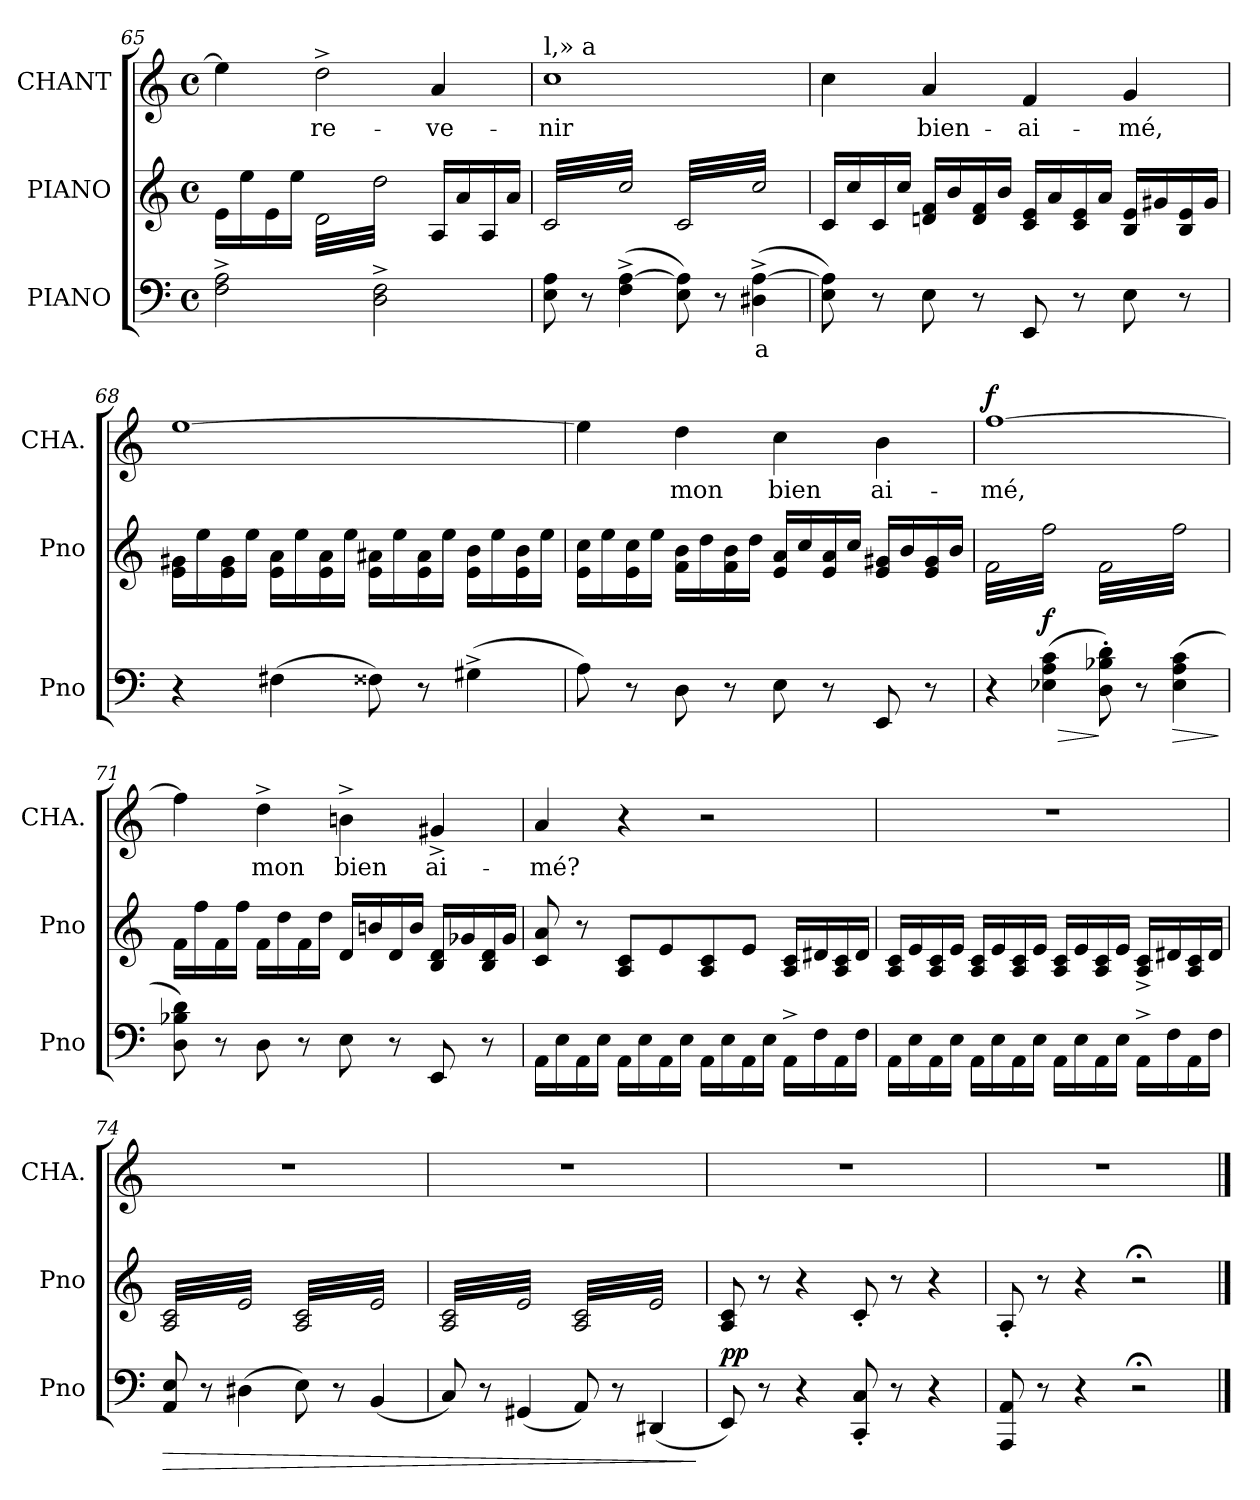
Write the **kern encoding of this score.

**kern	**text	**dynam	**kern	**kern	**text	**dynam
*part3	*part3	*part3	*part2	*part1	*part1	*part1
*staff3	*staff3	*staff3	*staff2	*staff1	*staff1	*staff1
*I"PIANO	*	*	*I"PIANO	*I"CHANT	*	*
*I'Pno	*	*	*I'Pno	*I'CHA.	*	*
!!LO:LB:g=z
*clefF4	*	*	*clefG2	*clefG2	*	*
*k[]	*	*	*k[]	*k[]	*	*
*M4/4	*	*	*M4/4	*M4/4	*	*
*met(c)	*	*	*met(c)	*met(c)	*	*
=65	=65	=65	=65	=65	=65	=65
2F\^ 2A\^	.	.	16e\LL	4ee\]	.	.
.	.	.	16ee\	.	.	.
.	.	.	16e\	.	.	.
.	.	.	16ee\JJ	.	.	.
!	!	!	!	!	!LO:LY:b	!
*	*	*	*tremolo	*	*	*
.	.	.	32d\LLL	2dd^\	re-	.
.	.	.	32dd\	.	.	.
.	.	.	32d\	.	.	.
.	.	.	32dd\	.	.	.
.	.	.	32d\	.	.	.
.	.	.	32dd\	.	.	.
.	.	.	32d\	.	.	.
.	.	.	32dd\	.	.	.
2D\^ 2F\^	.	.	32d\	.	.	.
.	.	.	32dd\	.	.	.
.	.	.	32d\	.	.	.
.	.	.	32dd\	.	.	.
.	.	.	32d\	.	.	.
.	.	.	32dd\	.	.	.
.	.	.	32d\	.	.	.
.	.	.	32dd\JJJ	.	.	.
*	*	*	*Xtremolo	*	*	*
!	!	!	!	!	!LO:LY:b	!
.	.	.	16A/LL	4a/	-ve-	.
.	.	.	.	.	.	.
.	.	.	16a/	.	.	.
.	.	.	.	.	.	.
.	.	.	16A/	.	.	.
.	.	.	.	.	.	.
.	.	.	16a/JJ	.	.	.
.	.	.	.	.	.	.
=66	=66	=66	=66	=66	=66	=66
!	!	!	!	!LO:TX:a:t=l,» a	!	!
!	!	!	!	!	!LO:LY:b	!
*	*	*	*tremolo	*	*	*
8E\ 8A\	.	.	32c/LLL	1cc	-nir	.
.	.	.	32cc\	.	.	.
.	.	.	32c/	.	.	.
.	.	.	32cc\	.	.	.
8r	.	.	32c/	.	.	.
.	.	.	32cc\	.	.	.
.	.	.	32c/	.	.	.
.	.	.	32cc\	.	.	.
(<4F\^ [4A\^	.	.	32c/	.	.	.
.	.	.	32cc\	.	.	.
.	.	.	32c/	.	.	.
.	.	.	32cc\	.	.	.
.	.	.	32c/	.	.	.
.	.	.	32cc\	.	.	.
.	.	.	32c/	.	.	.
.	.	.	32cc\JJJ	.	.	.
8E\ 8A\])	.	.	32c/LLL	.	.	.
.	.	.	32cc\	.	.	.
.	.	.	32c/	.	.	.
.	.	.	32cc\	.	.	.
8r	.	.	32c/	.	.	.
.	.	.	32cc\	.	.	.
.	.	.	32c/	.	.	.
.	.	.	32cc\	.	.	.
!	!LO:LY:b	!	!	!	!	!
(<4D#X\^ [4A\^	a	.	32c/	.	.	.
.	.	.	32cc\	.	.	.
.	.	.	32c/	.	.	.
.	.	.	32cc\	.	.	.
.	.	.	32c/	.	.	.
.	.	.	32cc\	.	.	.
.	.	.	32c/	.	.	.
.	.	.	32cc\JJJ	.	.	.
*	*	*	*Xtremolo	*	*	*
=67	=67	=67	=67	=67	=67	=67
8E\ 8A\])	.	.	16c/LL	4cc\	.	.
.	.	.	.	.	.	.
.	.	.	16cc/	.	.	.
.	.	.	.	.	.	.
8r	.	.	16c/	.	.	.
.	.	.	.	.	.	.
.	.	.	16cc/JJ	.	.	.
.	.	.	.	.	.	.
!	!	!	!	!	!LO:LY:b	!
8E\	.	.	16dn/ 16f/LL	4a/	bien-	.
.	.	.	16b/	.	.	.
8r	.	.	16d/ 16f/	.	.	.
.	.	.	16b/JJ	.	.	.
!	!	!	!	!	!LO:LY:b	!
8EE/	.	.	16c/ 16e/LL	4f/	-ai-	.
.	.	.	16a/	.	.	.
8r	.	.	16c/ 16e/	.	.	.
.	.	.	16a/JJ	.	.	.
!	!	!	!	!	!LO:LY:b	!
8E\	.	.	16B/ 16e/LL	4g/	-mé,	.
.	.	.	16g#X/	.	.	.
8r	.	.	16B/ 16e/	.	.	.
.	.	.	16g#/JJ	.	.	.
=68	=68	=68	=68	=68	=68	=68
4r	.	.	16e\ 16g#X\LL	[1ee	.	.
.	.	.	16ee\	.	.	.
.	.	.	16e\ 16g#\	.	.	.
.	.	.	16ee\JJ	.	.	.
(>4F#X\	.	.	16e\ 16a\LL	.	.	.
.	.	.	16ee\	.	.	.
.	.	.	16e\ 16a\	.	.	.
.	.	.	16ee\JJ	.	.	.
8F##X\)	.	.	16e\ 16a#X\LL	.	.	.
.	.	.	16ee\	.	.	.
8r	.	.	16e\ 16a#\	.	.	.
.	.	.	16ee\JJ	.	.	.
(>4G#X^\	.	.	16e\ 16b\LL	.	.	.
.	.	.	16ee\	.	.	.
.	.	.	16e\ 16b\	.	.	.
.	.	.	16ee\JJ	.	.	.
!!LO:LB:g=z
=69	=69	=69	=69	=69	=69	=69
8A\)	.	.	16e\ 16cc\LL	4ee\]	.	.
.	.	.	16ee\	.	.	.
8r	.	.	16e\ 16cc\	.	.	.
.	.	.	16ee\JJ	.	.	.
!	!	!	!	!	!LO:LY:b	!
8D\	.	.	16f\ 16b\LL	4dd\	mon	.
.	.	.	16dd\	.	.	.
8r	.	.	16f\ 16b\	.	.	.
.	.	.	16dd\JJ	.	.	.
!	!	!	!	!	!LO:LY:b	!
8E\	.	.	16e/ 16a/LL	4cc\	bien	.
.	.	.	16cc/	.	.	.
8r	.	.	16e/ 16a/	.	.	.
.	.	.	16cc/JJ	.	.	.
!	!	!	!	!	!LO:LY:b	!
8EE/	.	.	16e/ 16g#X/LL	4b\	ai-	.
.	.	.	16b/	.	.	.
8r	.	.	16e/ 16g#/	.	.	.
.	.	.	16b/JJ	.	.	.
=70	=70	=70	=70	=70	=70	=70
!	!	!	!	!	!LO:LY:b	!LO:DY:a
*	*	*	*tremolo	*	*	*
4r	.	.	32f\LLL	[1ff	-mé,	f
.	.	.	32ff\	.	.	.
.	.	.	32f\	.	.	.
.	.	.	32ff\	.	.	.
.	.	.	32f\	.	.	.
.	.	.	32ff\	.	.	.
.	.	.	32f\	.	.	.
.	.	.	32ff\	.	.	.
!	!	!LO:HP:b	!	!	!	!
!	!	!LO:DY:n=1:a	!	!	!	!
(>4E-X\ 4A\ 4c\	.	> f	32f\	.	.	.
.	.	.	32ff\	.	.	.
.	.	.	32f\	.	.	.
.	.	.	32ff\	.	.	.
.	.	.	32f\	.	.	.
.	.	.	32ff\	.	.	.
.	.	.	32f\	.	.	.
.	.	.	32ff\JJJ	.	.	.
8D\' 8B-X\' 8d\')	.	]	32f\LLL	.	.	.
.	.	.	32ff\	.	.	.
.	.	.	32f\	.	.	.
.	.	.	32ff\	.	.	.
8r	.	.	32f\	.	.	.
.	.	.	32ff\	.	.	.
.	.	.	32f\	.	.	.
.	.	.	32ff\	.	.	.
!	!	!LO:HP:b	!	!	!	!
(>4E-\ 4A\ 4c\	.	>	32f\	.	.	.
.	.	.	32ff\	.	.	.
.	.	.	32f\	.	.	.
.	.	.	32ff\	.	.	.
.	.	.	32f\	.	.	.
.	.	.	32ff\	.	.	.
.	.	.	32f\	.	.	.
.	.	.	32ff\JJJ	.	.	.
*	*	*	*Xtremolo	*	*	*
.	.	]	.	.	.	.
=71	=71	=71	=71	=71	=71	=71
8D\ 8B-X\ 8d\)	.	.	16f\LL	4ff\]	.	.
.	.	.	.	.	.	.
.	.	.	16ff\	.	.	.
.	.	.	.	.	.	.
8r	.	.	16f\	.	.	.
.	.	.	.	.	.	.
.	.	.	16ff\JJ	.	.	.
.	.	.	.	.	.	.
!	!	!	!	!	!LO:LY:b	!
8D\	.	.	16f\LL	4dd^\	mon	.
.	.	.	16dd\	.	.	.
8r	.	.	16f\	.	.	.
.	.	.	16dd\JJ	.	.	.
!	!	!	!	!	!LO:LY:b	!
8E\	.	.	16d/LL	4bn^\	bien	.
.	.	.	16bn/	.	.	.
8r	.	.	16d/	.	.	.
.	.	.	16b/JJ	.	.	.
!	!	!	!	!	!LO:LY:b	!
8EE/	.	.	16B/ 16d/LL	4g#X^/	ai-	.
.	.	.	16g-X/	.	.	.
8r	.	.	16B/ 16d/	.	.	.
.	.	.	16g-/JJ	.	.	.
!!LO:LB:g=z
=72	=72	=72	=72	=72	=72	=72
!	!	!	!	!	!LO:LY:b	!
16AA\LL	.	.	8c/ 8a/	4a/	-mé?	.
16E\	.	.	.	.	.	.
16AA\	.	.	8r	.	.	.
16E\JJ	.	.	.	.	.	.
16AA\LL	.	.	8A/ 8c/L	4r	.	.
16E\	.	.	.	.	.	.
16AA\	.	.	8e/	.	.	.
16E\JJ	.	.	.	.	.	.
16AA\LL	.	.	8A/ 8c/	2r	.	.
16E\	.	.	.	.	.	.
16AA\	.	.	8e/J	.	.	.
16E\JJ	.	.	.	.	.	.
16AA^\LL	.	.	16A/ 16c/LL	.	.	.
16F\	.	.	16d#X/	.	.	.
16AA\	.	.	16A/ 16c/	.	.	.
16F\JJ	.	.	16d#/JJ	.	.	.
=73	=73	=73	=73	=73	=73	=73
16AA\LL	.	.	16A/ 16c/LL	1r	.	.
16E\	.	.	16e/	.	.	.
16AA\	.	.	16A/ 16c/	.	.	.
16E\JJ	.	.	16e/JJ	.	.	.
16AA\LL	.	.	16A/ 16c/LL	.	.	.
16E\	.	.	16e/	.	.	.
16AA\	.	.	16A/ 16c/	.	.	.
16E\JJ	.	.	16e/JJ	.	.	.
16AA\LL	.	.	16A/ 16c/LL	.	.	.
16E\	.	.	16e/	.	.	.
16AA\	.	.	16A/ 16c/	.	.	.
16E\JJ	.	.	16e/JJ	.	.	.
16AA^\LL	.	.	16A/^ 16c/^LL	.	.	.
16F\	.	.	16d#X/	.	.	.
16AA\	.	.	16A/ 16c/	.	.	.
16F\JJ	.	.	16d#/JJ	.	.	.
=74	=74	=74	=74	=74	=74	=74
!	!	!LO:HP:b	!	!	!	!
*	*	*	*tremolo	*	*	*
8AA/ 8E/	.	>	32A/ 32c/LLL	1r	.	.
.	.	.	32e/	.	.	.
.	.	.	32A/ 32c/	.	.	.
.	.	.	32e/	.	.	.
8r	.	.	32A/ 32c/	.	.	.
.	.	.	32e/	.	.	.
.	.	.	32A/ 32c/	.	.	.
.	.	.	32e/	.	.	.
(>4D#X\	.	.	32A/ 32c/	.	.	.
.	.	.	32e/	.	.	.
.	.	.	32A/ 32c/	.	.	.
.	.	.	32e/	.	.	.
.	.	.	32A/ 32c/	.	.	.
.	.	.	32e/	.	.	.
.	.	.	32A/ 32c/	.	.	.
.	.	.	32e/JJJ	.	.	.
8E\)	.	.	32A/ 32c/LLL	.	.	.
.	.	.	32e/	.	.	.
.	.	.	32A/ 32c/	.	.	.
.	.	.	32e/	.	.	.
8r	.	.	32A/ 32c/	.	.	.
.	.	.	32e/	.	.	.
.	.	.	32A/ 32c/	.	.	.
.	.	.	32e/	.	.	.
(<4BB/	.	.	32A/ 32c/	.	.	.
.	.	.	32e/	.	.	.
.	.	.	32A/ 32c/	.	.	.
.	.	.	32e/	.	.	.
.	.	.	32A/ 32c/	.	.	.
.	.	.	32e/	.	.	.
.	.	.	32A/ 32c/	.	.	.
.	.	.	32e/JJJ	.	.	.
=75	=75	=75	=75	=75	=75	=75
8C/)	.	.	32A/ 32c/LLL	1r	.	.
.	.	.	32e/	.	.	.
.	.	.	32A/ 32c/	.	.	.
.	.	.	32e/	.	.	.
8r	.	.	32A/ 32c/	.	.	.
.	.	.	32e/	.	.	.
.	.	.	32A/ 32c/	.	.	.
.	.	.	32e/	.	.	.
(<4GG#X/	.	.	32A/ 32c/	.	.	.
.	.	.	32e/	.	.	.
.	.	.	32A/ 32c/	.	.	.
.	.	.	32e/	.	.	.
.	.	.	32A/ 32c/	.	.	.
.	.	.	32e/	.	.	.
.	.	.	32A/ 32c/	.	.	.
.	.	.	32e/JJJ	.	.	.
8AA/)	.	.	32A/ 32c/LLL	.	.	.
.	.	.	32e/	.	.	.
.	.	.	32A/ 32c/	.	.	.
.	.	.	32e/	.	.	.
8r	.	.	32A/ 32c/	.	.	.
.	.	.	32e/	.	.	.
.	.	.	32A/ 32c/	.	.	.
.	.	.	32e/	.	.	.
(<4DD#X/	.	.	32A/ 32c/	.	.	.
.	.	.	32e/	.	.	.
.	.	.	32A/ 32c/	.	.	.
.	.	.	32e/	.	.	.
.	.	.	32A/ 32c/	.	.	.
.	.	.	32e/	.	.	.
.	.	.	32A/ 32c/	.	.	.
.	.	.	32e/JJJ	.	.	.
*	*	*	*Xtremolo	*	*	*
.	.	]	.	.	.	.
!!LO:LB:g=z
=76	=76	=76	=76	=76	=76	=76
!	!	!LO:DY:a	!	!	!	!
8EE/)	.	pp	8A/ 8c/	1r	.	.
.	.	.	.	.	.	.
.	.	.	.	.	.	.
.	.	.	.	.	.	.
8r	.	.	8r	.	.	.
.	.	.	.	.	.	.
.	.	.	.	.	.	.
.	.	.	.	.	.	.
4r	.	.	4r	.	.	.
8CC/' 8C/'	.	.	8c'/	.	.	.
8r	.	.	8r	.	.	.
4r	.	.	4r	.	.	.
=77	=77	=77	=77	=77	=77	=77
8AAA/ 8AA/	.	.	8A'/	1r	.	.
8r	.	.	8r	.	.	.
4r	.	.	4r	.	.	.
2r;<	.	.	2r;<	.	.	.
==	==	==	==	==	==	==
*-	*-	*-	*-	*-	*-	*-
